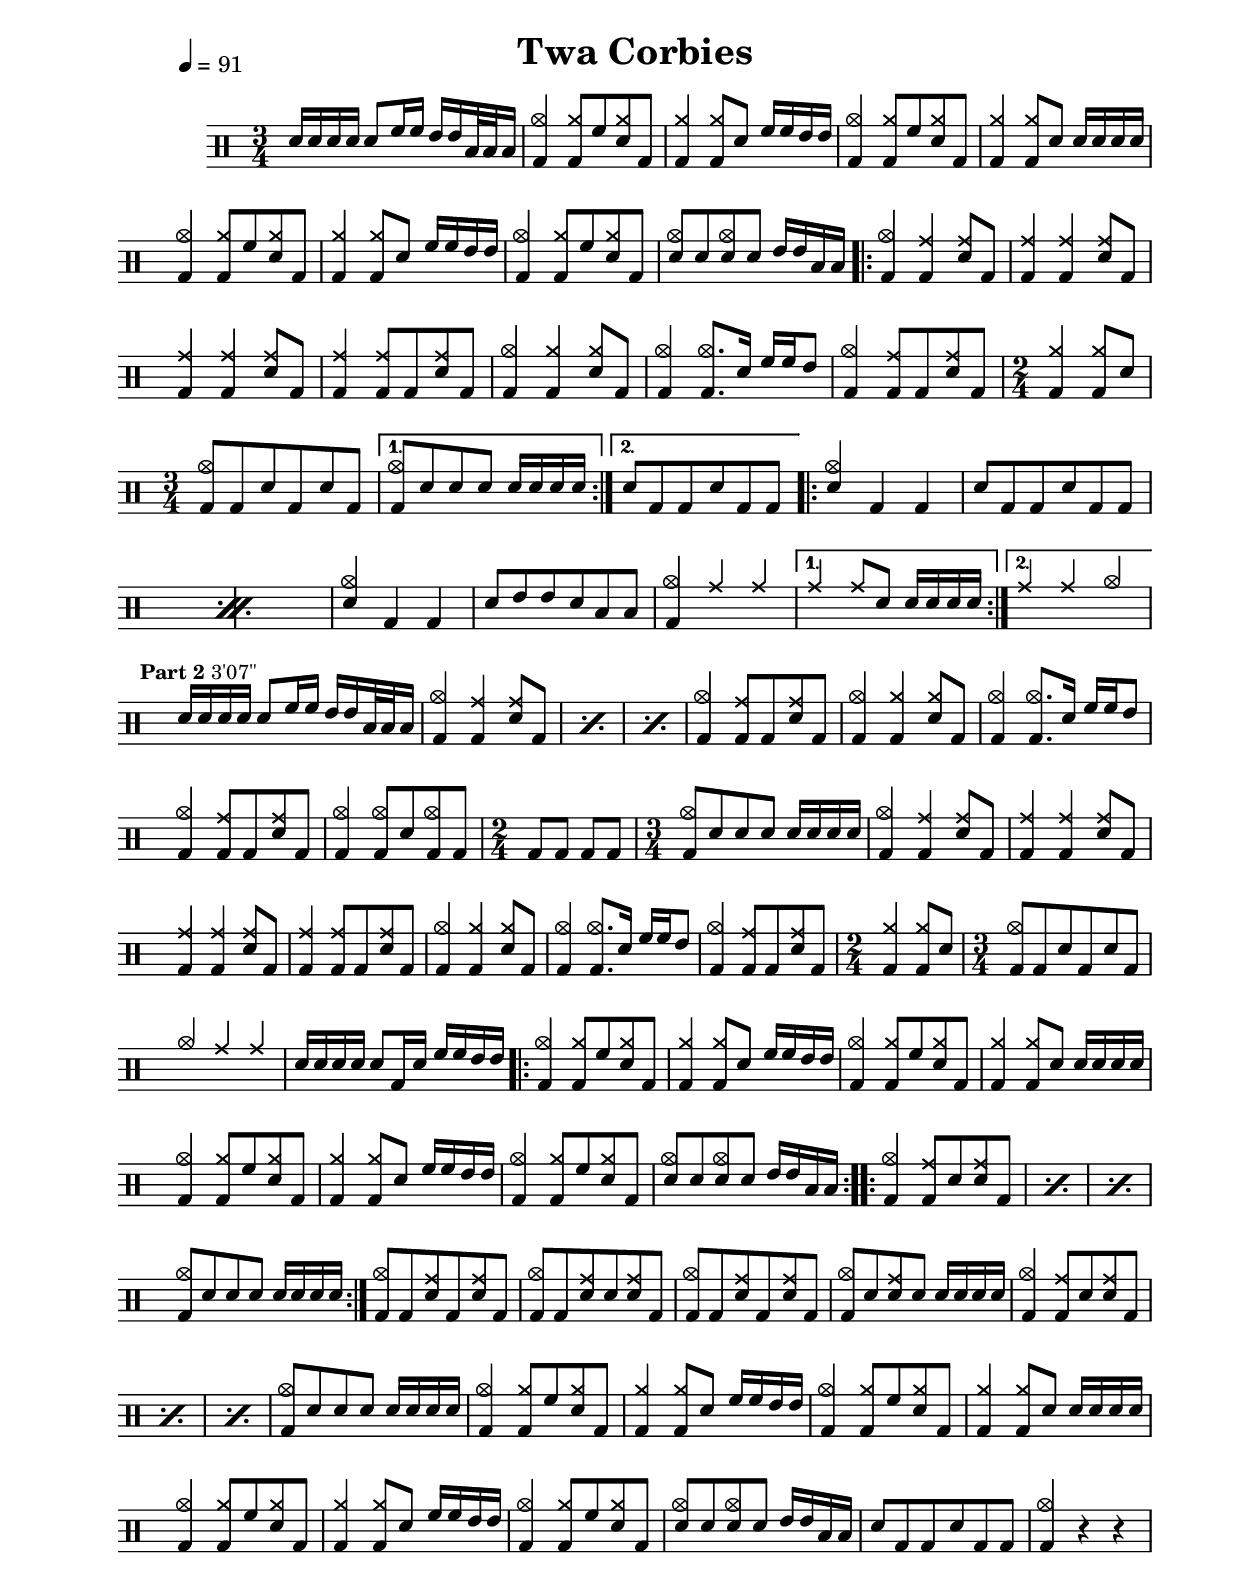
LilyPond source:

% Transcribed by Keir Fraser

\header {
        title = "Twa Corbies"
%        subtitle = "from The Southern Harmony And Musical Companion"
%        composer = "Steve Gorman / The Black Crowes"
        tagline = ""
}

\include "preamble.ly"

\paper {
        ragged-last-bottom = #f
}

\score {
        \new DrumStaff \with {
                \consists "Parenthesis_engraver"
        }
        \drummode {\stemUp \time 3/4

        \scorePreamble

        \set Timing . beatStructure = #'(1 1 1)

        \tempo 4=91

%        \songbreak "Part 1" ""
        sn16 sn sn sn sn8 tommh16 tommh tomml tomml tomfh32 tomfh tomfh16
        <<cymc4 bd>> <<cymr8 bd>> tommh <<cymr8 sn>> bd
        <<cymr4 bd>> <<cymr8 bd>> sn tommh16 tommh tomml tomml
%        \break
        <<cymc4 bd>> <<cymr8 bd>> tommh <<cymr8 sn>> bd
        <<cymr4 bd>> <<cymr8 bd>> sn sn16 sn sn sn
        <<cymc4 bd>> <<cymr8 bd>> tommh <<cymr8 sn>> bd
        <<cymr4 bd>> <<cymr8 bd>> sn tommh16 tommh tomml tomml
        <<cymc4 bd>> <<cymr8 bd>> tommh <<cymr8 sn>> bd
        <<cymc8 sn>> sn <<cymc8 sn>> sn tomml16 tomml tomfh tomfh
%        \break
        \repeat volta 2 {
        <<cymc4 bd>> <<hh4 bd>> <<hh8 sn>> bd
        <<hh4 bd>> <<hh4 bd>> <<hh8 sn>> bd
        <<hh4 bd>> <<hh4 bd>> <<hh8 sn>> bd
        <<hh4 bd>> <<hh8 bd>> bd <<hh8 sn>> bd
%        \break
        <<cymc4 bd>> <<cymr4 bd>> <<cymr8 sn>> bd
        <<cymc4 bd>> <<cymc8. bd>> sn16 tommh tommh tomml8
        <<cymc4 bd>> <<hh8 bd>> bd <<hh8 sn>> bd
        \time 2/4 <<cymr4 bd>> <<cymr8 bd>> sn \time 3/4
        <<cymc8 bd>> bd sn bd sn bd }
        \alternative {
        { <<cymc bd>> sn sn sn sn16 sn sn sn }
        { sn8 bd bd sn bd bd } }
%        \break % 1m32
        
        \repeat volta 2 {
        \repeat percent 2 {
        <<cymc4 sn>> bd bd
        sn8 bd bd sn bd bd }
        <<cymc4 sn>> bd bd
        sn8 tomml tomml sn tomfh tomfh
        <<cymc4 bd>> hh hh }
        \alternative {
        { hh hh8 sn8 sn16 sn sn sn }
        { hh4 hh cymc } }
        \break







        \songbreak "Part 2" "3'07\""
        sn16 sn sn sn sn8 tommh16 tommh tomml tomml tomfh32 tomfh tomfh16
        \repeat percent 3 {
        <<cymc4 bd>> <<hh4 bd>> <<hh8 sn>> bd }
        <<cymc4 bd>> <<hh8 bd>> bd <<hh8 sn>> bd
%        \break
        <<cymc4 bd>> <<cymr4 bd>> <<cymr8 sn>> bd
        <<cymc4 bd>> <<cymc8. bd>> sn16 tommh tommh tomml8
        <<cymc4 bd>> <<hh8 bd>> bd <<hh8 sn>> bd
        <<cymc4 bd>> <<cymc8 bd>> sn <<cymc bd>> bd
        \time 2/4 bd8 bd bd bd \time 3/4
        <<cymc8 bd>> sn sn sn sn16 sn sn sn 
%        \break

        <<cymc4 bd>> <<hh4 bd>> <<hh8 sn>> bd
        <<hh4 bd>> <<hh4 bd>> <<hh8 sn>> bd
        <<hh4 bd>> <<hh4 bd>> <<hh8 sn>> bd
        <<hh4 bd>> <<hh8 bd>> bd <<hh8 sn>> bd
%        \break
        <<cymc4 bd>> <<cymr4 bd>> <<cymr8 sn>> bd
        <<cymc4 bd>> <<cymc8. bd>> sn16 tommh tommh tomml8
        <<cymc4 bd>> <<hh8 bd>> bd <<hh8 sn>> bd
        \time 2/4 <<cymr4 bd>> <<cymr8 bd>> sn \time 3/4
        <<cymc8 bd>> bd sn bd sn bd
        cymc4 hh hh
        sn16 sn sn sn sn8 bd16 sn tommh tommh tomml tomml
        \repeat volta 2 {
        <<cymc4 bd>> <<cymr8 bd>> tommh <<cymr8 sn>> bd
        <<cymr4 bd>> <<cymr8 bd>> sn tommh16 tommh tomml tomml
        <<cymc4 bd>> <<cymr8 bd>> tommh <<cymr8 sn>> bd
        <<cymr4 bd>> <<cymr8 bd>> sn sn16 sn sn sn
        <<cymc4 bd>> <<cymr8 bd>> tommh <<cymr8 sn>> bd
        <<cymr4 bd>> <<cymr8 bd>> sn tommh16 tommh tomml tomml
        <<cymc4 bd>> <<cymr8 bd>> tommh <<cymr8 sn>> bd
        <<cymc8 sn>> sn <<cymc8 sn>> sn tomml16 tomml tomfh tomfh }

        \repeat volta 2 {
        \repeat percent 3 {
        <<cymc4 bd>> <<hh8 bd>> sn <<hh sn>> bd }
        <<cymc8 bd>> sn sn sn sn16 sn sn sn }
        % 4m36

        <<cymc8 bd>> bd <<hh sn>> bd <<hh sn>> bd
        <<cymc8 bd>> bd <<hh sn>> sn <<hh sn>> bd
        <<cymc8 bd>> bd <<hh sn>> bd <<hh sn>> bd
        <<cymc8 bd>> sn <<hh sn>> sn sn16 sn sn sn

        \repeat percent 3 {
        <<cymc4 bd>> <<hh8 bd>> sn <<hh sn>> bd }
        <<cymc8 bd>> sn sn sn sn16 sn sn sn

        <<cymc4 bd>> <<cymr8 bd>> tommh <<cymr8 sn>> bd
        <<cymr4 bd>> <<cymr8 bd>> sn tommh16 tommh tomml tomml
        <<cymc4 bd>> <<cymr8 bd>> tommh <<cymr8 sn>> bd
        <<cymr4 bd>> <<cymr8 bd>> sn sn16 sn sn sn
        <<cymc4 bd>> <<cymr8 bd>> tommh <<cymr8 sn>> bd
        <<cymr4 bd>> <<cymr8 bd>> sn tommh16 tommh tomml tomml
        <<cymc4 bd>> <<cymr8 bd>> tommh <<cymr8 sn>> bd
        <<cymc8 sn>> sn <<cymc8 sn>> sn tomml16 tomml tomfh tomfh

        sn8 bd bd sn bd bd <<cymc4 bd>> r r 

        }

        \midi { }
        \layout { }
}
